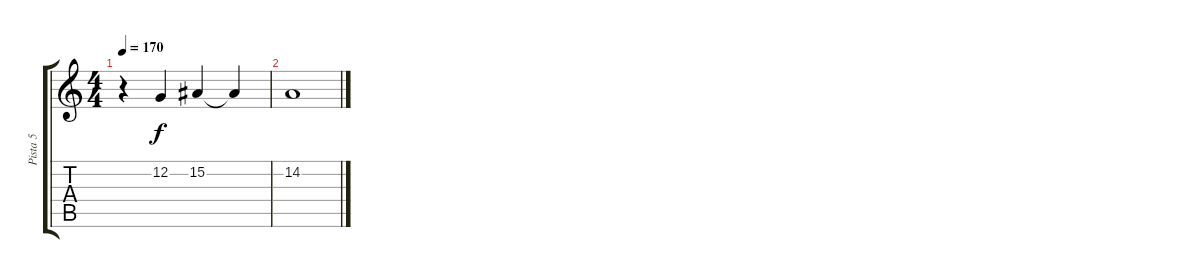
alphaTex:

\track ("Pista 5" "Pista 5") {instrument churchorgan}
\staff {score tabs}
\tuning (C4 G3 Eb3 Bb2 F2 C2) {hide}
\ts (4 4)
\tempo 170
\clef g2
\ks c
r.4{dy f} 12.2.4 15.2.4 15.2{t}.4 |
14.2.1
